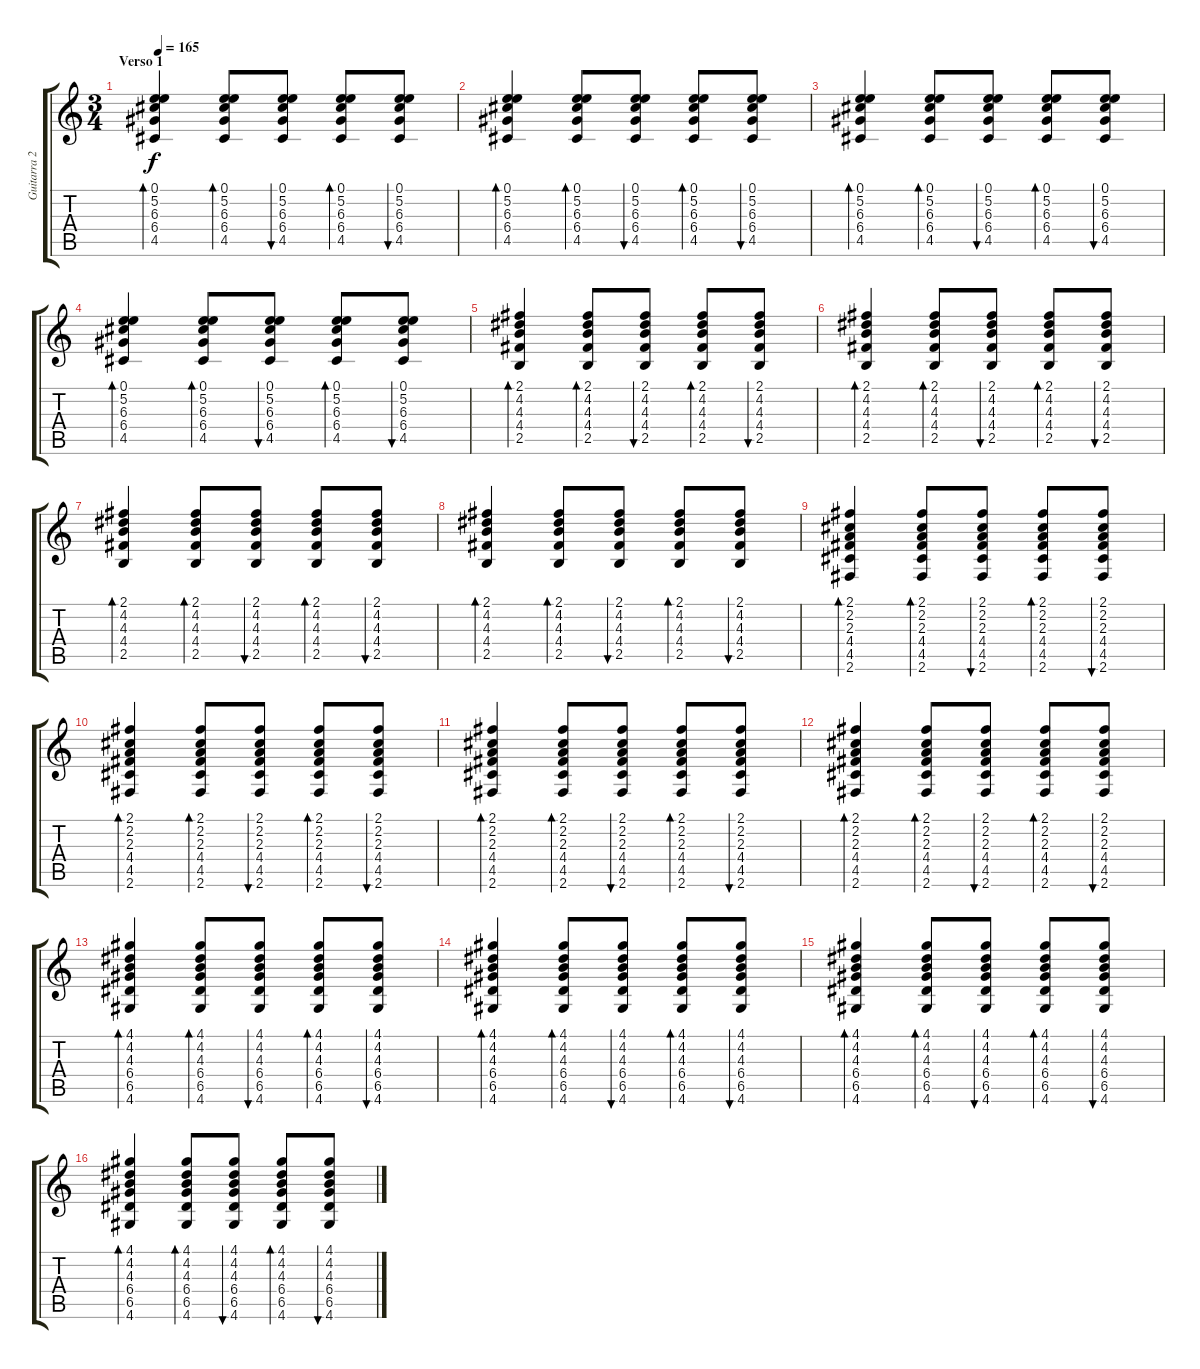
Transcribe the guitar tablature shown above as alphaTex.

\track ("Guitarra 2" "Guitarra 2") {instrument overdrivenguitar}
\staff {score tabs}
\tuning (E4 B3 G3 D3 A2 E2) {hide}
\ts (3 4)
\section ("" "Verso 1")
\tempo 165
\clef g2
\ks c
(0.1 5.2 6.3 6.4 4.5).4{bd 60 dy f volume 11 instrument electricguitarclean} (0.1 5.2 6.3 6.4 4.5).8{bd 60} (0.1 5.2 6.3 6.4 4.5).8{bu 60} (0.1 5.2 6.3 6.4 4.5).8{bd 60} (0.1 5.2 6.3 6.4 4.5).8{bu 60} |
(0.1 5.2 6.3 6.4 4.5).4{bd 60} (0.1 5.2 6.3 6.4 4.5).8{bd 60} (0.1 5.2 6.3 6.4 4.5).8{bu 60} (0.1 5.2 6.3 6.4 4.5).8{bd 60} (0.1 5.2 6.3 6.4 4.5).8{bu 60} |
(0.1 5.2 6.3 6.4 4.5).4{bd 60} (0.1 5.2 6.3 6.4 4.5).8{bd 60} (0.1 5.2 6.3 6.4 4.5).8{bu 60} (0.1 5.2 6.3 6.4 4.5).8{bd 60} (0.1 5.2 6.3 6.4 4.5).8{bu 60} |
(0.1 5.2 6.3 6.4 4.5).4{bd 60} (0.1 5.2 6.3 6.4 4.5).8{bd 60} (0.1 5.2 6.3 6.4 4.5).8{bu 60} (0.1 5.2 6.3 6.4 4.5).8{bd 60} (0.1 5.2 6.3 6.4 4.5).8{bu 60} |
(2.1 4.2 4.3 4.4 2.5).4{bd 60} (2.1 4.2 4.3 4.4 2.5).8{bd 60} (2.1 4.2 4.3 4.4 2.5).8{bu 60} (2.1 4.2 4.3 4.4 2.5).8{bd 60} (2.1 4.2 4.3 4.4 2.5).8{bu 60} |
(2.1 4.2 4.3 4.4 2.5).4{bd 60} (2.1 4.2 4.3 4.4 2.5).8{bd 60} (2.1 4.2 4.3 4.4 2.5).8{bu 60} (2.1 4.2 4.3 4.4 2.5).8{bd 60} (2.1 4.2 4.3 4.4 2.5).8{bu 60} |
(2.1 4.2 4.3 4.4 2.5).4{bd 60} (2.1 4.2 4.3 4.4 2.5).8{bd 60} (2.1 4.2 4.3 4.4 2.5).8{bu 60} (2.1 4.2 4.3 4.4 2.5).8{bd 60} (2.1 4.2 4.3 4.4 2.5).8{bu 60} |
(2.1 4.2 4.3 4.4 2.5).4{bd 60} (2.1 4.2 4.3 4.4 2.5).8{bd 60} (2.1 4.2 4.3 4.4 2.5).8{bu 60} (2.1 4.2 4.3 4.4 2.5).8{bd 60} (2.1 4.2 4.3 4.4 2.5).8{bu 60} |
(2.1 2.2 2.3 4.4 4.5 2.6).4{bd 60} (2.1 2.2 2.3 4.4 4.5 2.6).8{bd 60} (2.1 2.2 2.3 4.4 4.5 2.6).8{bu 60} (2.1 2.2 2.3 4.4 4.5 2.6).8{bd 60} (2.1 2.2 2.3 4.4 4.5 2.6).8{bu 60} |
(2.1 2.2 2.3 4.4 4.5 2.6).4{bd 60} (2.1 2.2 2.3 4.4 4.5 2.6).8{bd 60} (2.1 2.2 2.3 4.4 4.5 2.6).8{bu 60} (2.1 2.2 2.3 4.4 4.5 2.6).8{bd 60} (2.1 2.2 2.3 4.4 4.5 2.6).8{bu 60} |
(2.1 2.2 2.3 4.4 4.5 2.6).4{bd 60} (2.1 2.2 2.3 4.4 4.5 2.6).8{bd 60} (2.1 2.2 2.3 4.4 4.5 2.6).8{bu 60} (2.1 2.2 2.3 4.4 4.5 2.6).8{bd 60} (2.1 2.2 2.3 4.4 4.5 2.6).8{bu 60} |
(2.1 2.2 2.3 4.4 4.5 2.6).4{bd 60} (2.1 2.2 2.3 4.4 4.5 2.6).8{bd 60} (2.1 2.2 2.3 4.4 4.5 2.6).8{bu 60} (2.1 2.2 2.3 4.4 4.5 2.6).8{bd 60} (2.1 2.2 2.3 4.4 4.5 2.6).8{bu 60} |
(4.1 4.2 4.3 6.4 6.5 4.6).4{bd 60} (4.1 4.2 4.3 6.4 6.5 4.6).8{bd 60} (4.1 4.2 4.3 6.4 6.5 4.6).8{bu 60} (4.1 4.2 4.3 6.4 6.5 4.6).8{bd 60} (4.1 4.2 4.3 6.4 6.5 4.6).8{bu 60} |
(4.1 4.2 4.3 6.4 6.5 4.6).4{bd 60} (4.1 4.2 4.3 6.4 6.5 4.6).8{bd 60} (4.1 4.2 4.3 6.4 6.5 4.6).8{bu 60} (4.1 4.2 4.3 6.4 6.5 4.6).8{bd 60} (4.1 4.2 4.3 6.4 6.5 4.6).8{bu 60} |
(4.1 4.2 4.3 6.4 6.5 4.6).4{bd 60} (4.1 4.2 4.3 6.4 6.5 4.6).8{bd 60} (4.1 4.2 4.3 6.4 6.5 4.6).8{bu 60} (4.1 4.2 4.3 6.4 6.5 4.6).8{bd 60} (4.1 4.2 4.3 6.4 6.5 4.6).8{bu 60} |
(4.1 4.2 4.3 6.4 6.5 4.6).4{bd 60} (4.1 4.2 4.3 6.4 6.5 4.6).8{bd 60} (4.1 4.2 4.3 6.4 6.5 4.6).8{bu 60} (4.1 4.2 4.3 6.4 6.5 4.6).8{bd 60} (4.1 4.2 4.3 6.4 6.5 4.6).8{bu 60}
